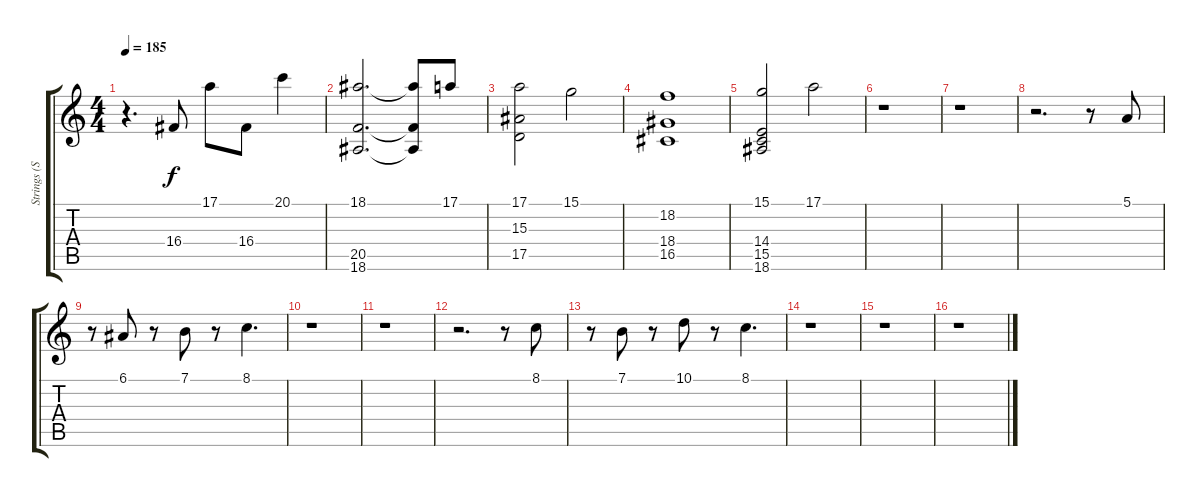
\track ("Strings (Synth II)" "Strings (S") {instrument stringensemble1}
\staff {score tabs}
\tuning (E4 B3 G3 D3 A2 E2) {hide}
\ts (4 4)
\tempo 185
\clef g2
\ks c
r.4{d dy f} 16.4.8 17.1.8 16.4.8 20.1.4 |
(18.1 20.5 18.6).2{d} (18.1{t} 20.5{t} 18.6{t}).8 17.1.8 |
(17.1 15.3 17.5).2 15.1.2 |
(18.2 18.4 16.5).1 |
(15.1 14.4 15.5 18.6).2 17.1.2 |
r.1 |
r.1 |
r.2{d} r.8 5.1.8 |
r.8 6.1.8 r.8 7.1.8 r.8 8.1.4{d} |
r.1 |
r.1 |
r.2{d} r.8 8.1.8 |
r.8 7.1.8 r.8 10.1.8 r.8 8.1.4{d} |
r.1 |
r.1 |
r.1
